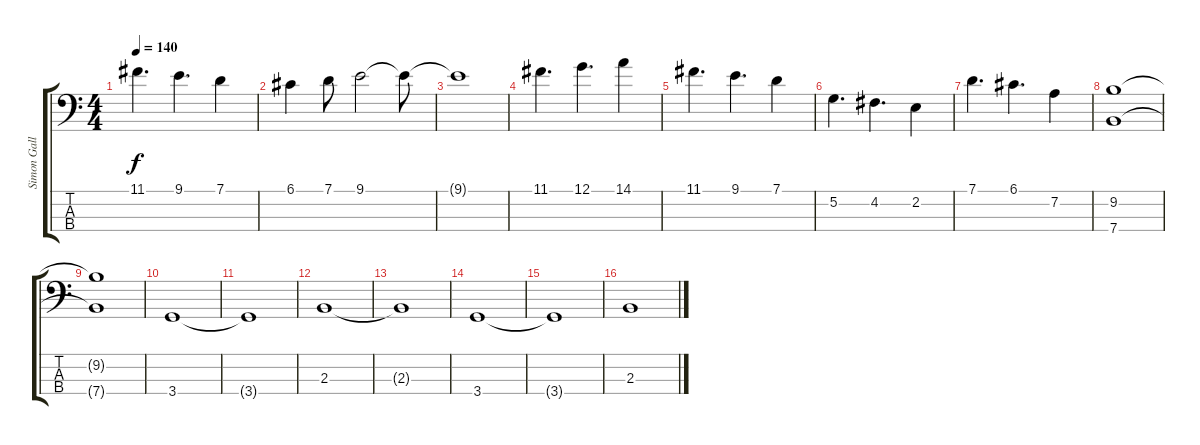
\track ("Simon Gallup" "Simon Gall") {instrument electricbasspick}
\staff {score tabs}
\tuning (G2 D2 A1 E1) {hide}
\ts (4 4)
\tempo 140
\clef f4
\ks c
11.1.4{d dy f} 9.1.4{d} 7.1.4 |
6.1.4 7.1.8 9.1.2 9.1{t}.8 |
9.1{t}.1 |
11.1.4{d} 12.1.4{d} 14.1.4 |
11.1.4{d} 9.1.4{d} 7.1.4 |
5.2.4{d} 4.2.4{d} 2.2.4 |
7.1.4{d} 6.1.4{d} 7.2.4 |
(9.2 7.4).1 |
(9.2{t} 7.4{t}).1 |
3.4.1 |
3.4{t}.1 |
2.3.1 |
2.3{t}.1 |
3.4.1 |
3.4{t}.1 |
2.3.1
